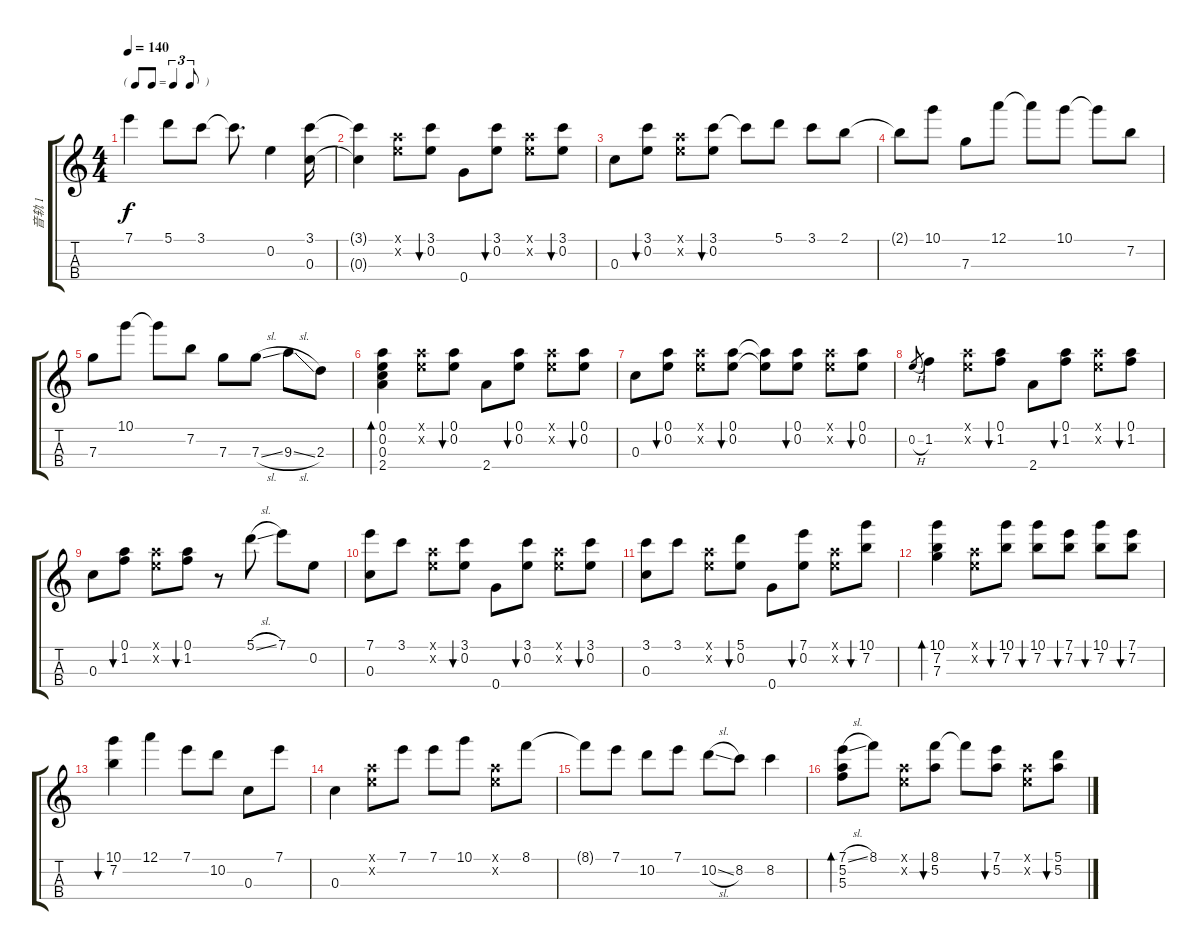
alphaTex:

\track ("音轨 1" "音轨 1") {instrument acousticguitarsteel}
\staff {score tabs}
\tuning (A4 E4 C4 G3) {hide}
\ts (4 4)
\tf triplet8th
\tempo 140
\clef g2
\ks c
7.1.4{dy f} 5.1.8 3.1.8 3.1{t}.8{d} 0.2.4 (3.1 0.3).16 |
(3.1{t} 0.3{t}).4 (0.1{x} 0.2{x}).8 (3.1 0.2).8{bu 60} 0.4.8 (3.1 0.2).8{bu 60} (0.1{x} 0.2{x}).8 (3.1 0.2).8{bu 60} |
0.3.8 (3.1 0.2).8{bu 60} (0.1{x} 0.2{x}).8 (3.1 0.2).8{bu 60} 3.1{t}.8 5.1.8 3.1.8 2.1.8 |
2.1{t}.8 10.1.8 7.3.8 12.1.8 12.1{t}.8 10.1.8 10.1{t}.8 7.2.8 |
7.3.8 10.1.8 10.1{t}.8 7.2.8 7.3.8 7.3{sl}.8 9.3{sl}.8 2.3.8 |
(0.1 0.2 0.3 2.4).4{bd 60} (0.1{x} 0.2{x}).8 (0.1 0.2).8{bu 60} 2.4.8 (0.1 0.2).8{bu 60} (0.1{x} 0.2{x}).8 (0.1 0.2).8{bu 60} |
0.3.8 (0.1 0.2).8{bu 60} (0.1{x} 0.2{x}).8 (0.1 0.2).8{bu 60} (0.1{t} 0.2{t}).8 (0.1 0.2).8{bu 60} (0.1{x} 0.2{x}).8 (0.1 0.2).8{bu 60} |
0.2{h}.8{gr} 1.2.4 (0.1{x} 0.2{x}).8 (0.1 1.2).8{bu 60} 2.4.8 (0.1 1.2).8{bu 60} (0.1{x} 0.2{x}).8 (0.1 1.2).8{bu 60} |
0.3.8 (0.1 1.2).8{bu 60} (0.1{x} 0.2{x}).8 (0.1 1.2).8{bu 60} r.8 5.1{sl}.8 7.1.8 0.2.8 |
(7.1 0.3).8 3.1.8 (0.1{x} 0.2{x}).8 (3.1 0.2).8{bu 60} 0.4.8 (3.1 0.2).8{bu 60} (0.1{x} 0.2{x}).8 (3.1 0.2).8{bu 60} |
(3.1 0.3).8 3.1.8 (0.1{x} 0.2{x}).8 (5.1 0.2).8{bu 60} 0.4.8 (7.1 0.2).8{bu 60} (0.1{x} 0.2{x}).8 (10.1 7.2).8{bu 60} |
(10.1 7.2 7.3).4{bd 60} (0.1{x} 0.2{x}).8 (10.1 7.2).8{bu 60} (10.1 7.2).8{bu 60} (7.1 7.2).8{bu 60} (10.1 7.2).8{bu 60} (7.1 7.2).8{bu 60} |
(10.1 7.2).4{bu 60} 12.1.4 7.1.8 10.2.8 0.3.8 7.1.8 |
0.3.4 (0.1{x} 0.2{x}).8 7.1.8 7.1.8 10.1.8 (0.1{x} 0.2{x}).8 8.1.8 |
8.1{t}.8 7.1.8 10.2.8 7.1.8 10.2{sl}.8 8.2.8 8.2.4 |
(7.1{sl} 5.2 5.3).8{bd 60} 8.1.8 (0.1{x} 0.2{x}).8 (8.1 5.2).8{bu 60} 8.1{t}.8 (7.1 5.2).8{bu 60} (0.1{x} 0.2{x}).8 (5.1 5.2).8{bu 60}
